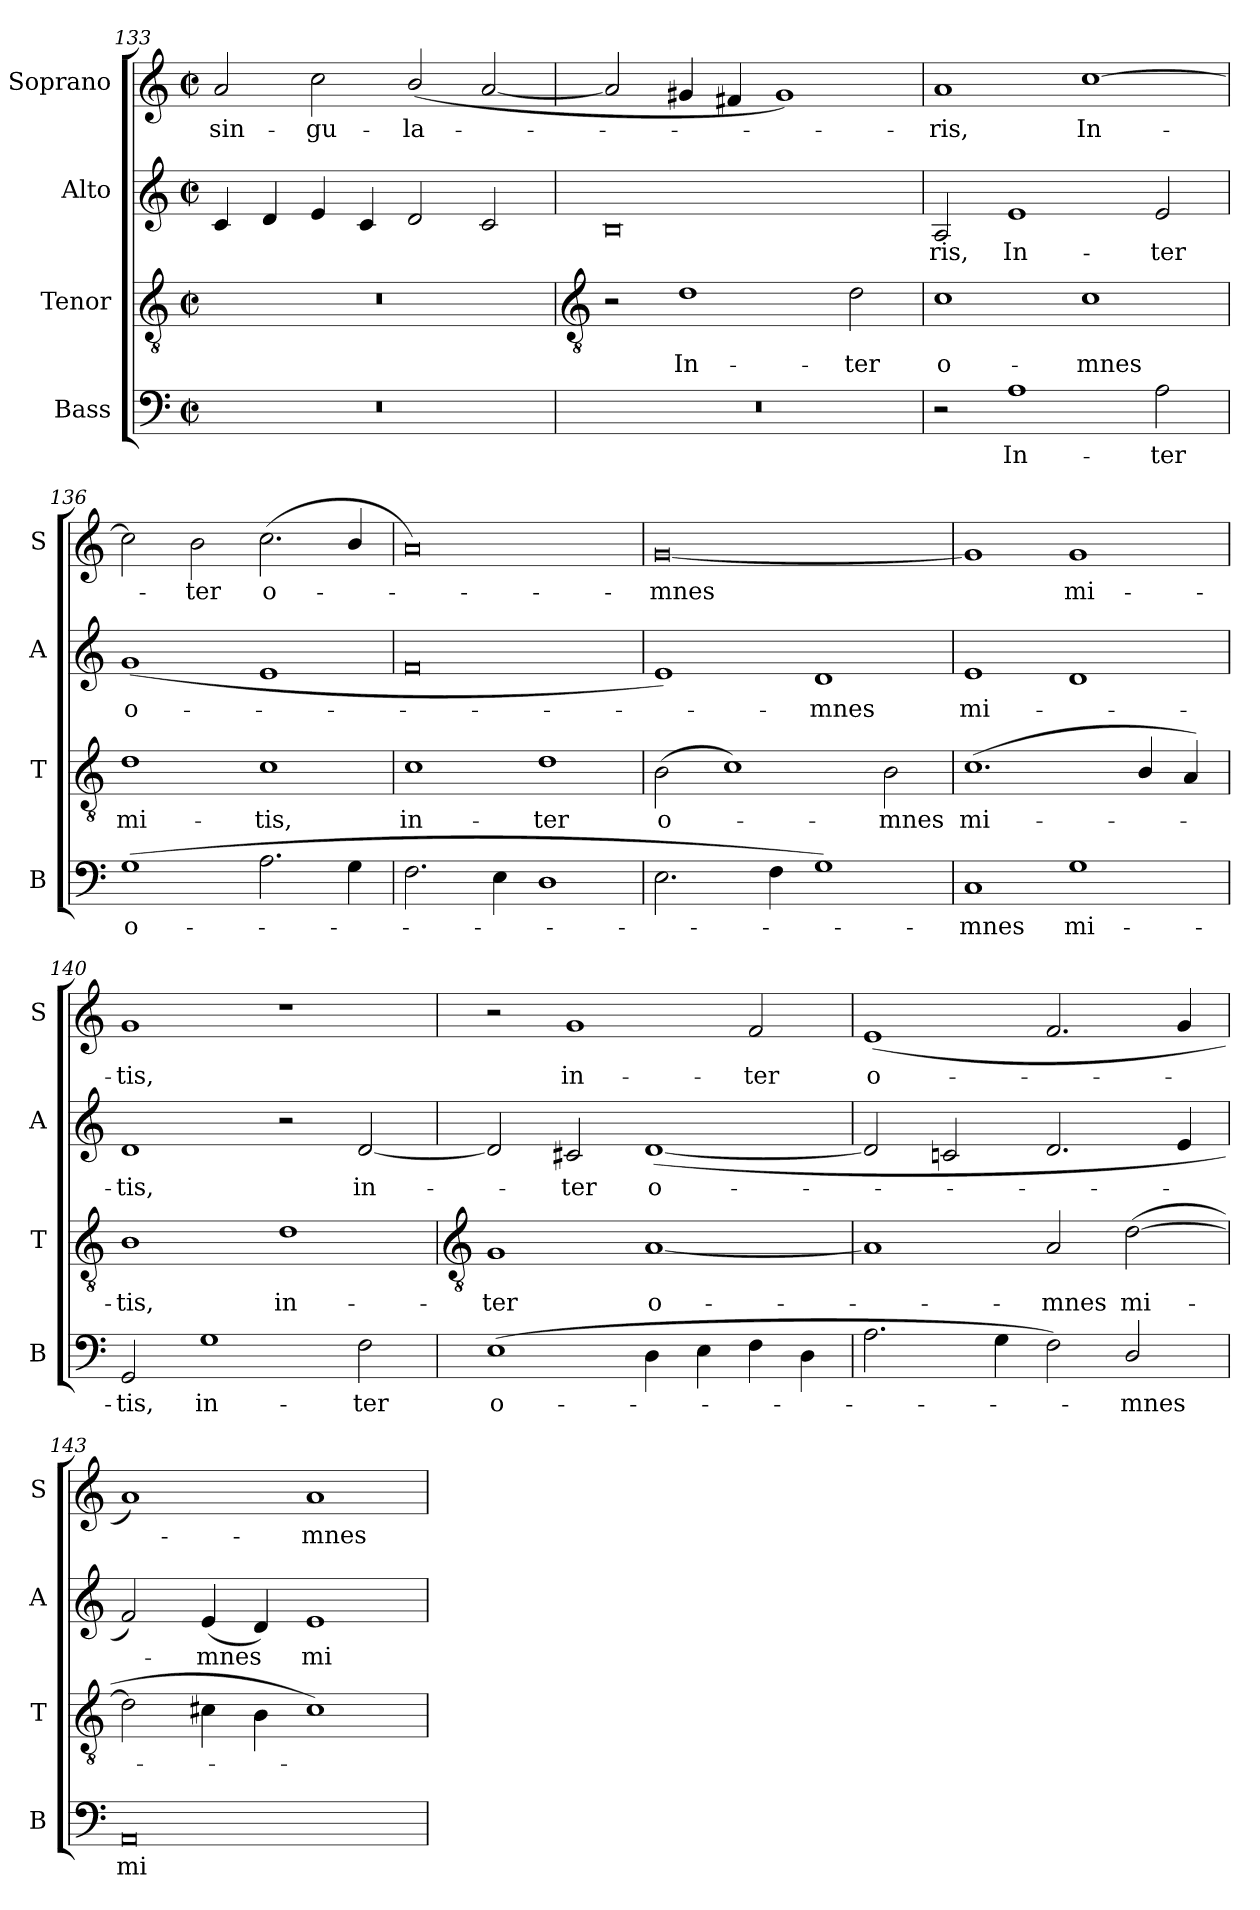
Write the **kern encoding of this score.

**kern	**text	**kern	**text	**kern	**text	**kern	**text
*part4	*part4	*part3	*part3	*part2	*part2	*part1	*part1
*staff4	*staff4	*staff3	*staff3	*staff2	*staff2	*staff1	*staff1
*I"Bass	*	*I"Tenor	*	*I"Alto	*	*I"Soprano	*
*I'B	*	*I'T	*	*I'A	*	*I'S	*
*clefF4	*	*clefGv2	*	*clefG2	*	*clefG2	*
*k[]	*	*k[]	*	*k[]	*	*k[]	*
*C:	*	*C:	*	*C:	*	*C:	*
*M4/2	*	*M4/2	*	*M4/2	*	*M4/2	*
*met(c|)	*	*met(c|)	*	*met(c|)	*	*met(c|)	*
=133	=133	=133	=133	=133	=133	=133	=133
!	!	!	!	!	!	!	!LO:LY:b
0r	.	0r	.	4c	.	2a	sin-
.	.	.	.	4d	.	.	.
!	!	!	!	!	!	!	!LO:LY:b
.	.	.	.	4e	.	2cc	-gu-
.	.	.	.	4c	.	.	.
!	!	!	!	!	!	!	!LO:LY:b
.	.	.	.	2d	.	(<2b/	-la-
.	.	.	.	2c	.	[2a	.
!!LO:LB:g=z
=134	=134	=134	=134	=134	=134	=134	=134
*	*	*clefGv2	*	*	*	*	*
0r	.	2r	.	0B	.	2a]	.
!	!	!	!LO:LY:b	!	!	!	!
.	.	1d	In-	.	.	4g#X	.
.	.	.	.	.	.	4f#X	.
.	.	.	.	.	.	1g#)	.
!	!	!	!LO:LY:b	!	!	!	!
.	.	2d	-ter	.	.	.	.
=135	=135	=135	=135	=135	=135	=135	=135
!	!	!	!LO:LY:b	!	!LO:LY:b	!	!LO:LY:b
2r	.	1c	o-	2A	ris,	1a	ris,
!	!LO:LY:b	!	!	!	!LO:LY:b	!	!
1A	In-	.	.	1e	In-	.	.
!	!	!	!LO:LY:b	!	!	!	!LO:LY:b
.	.	1c	-mnes	.	.	[1cc	In-
!	!LO:LY:b	!	!	!	!LO:LY:b	!	!
2A	-ter	.	.	2e	-ter	.	.
=136	=136	=136	=136	=136	=136	=136	=136
!	!LO:LY:b	!	!LO:LY:b	!	!LO:LY:b	!	!
(>1G	o-	1d	mi-	(<1g	o-	2cc]	.
!	!	!	!	!	!	!	!LO:LY:b
.	.	.	.	.	.	2b	ter
!	!	!	!LO:LY:b	!	!	!	!LO:LY:b
2.A	.	1c	-tis,	1e	.	(<2.cc	o-
4G	.	.	.	.	.	4b/	.
=137	=137	=137	=137	=137	=137	=137	=137
!	!	!	!LO:LY:b	!	!	!	!
2.F	.	1c	in-	0f	.	0a/)	.
4E	.	.	.	.	.	.	.
!	!	!	!LO:LY:b	!	!	!	!
1D	.	1d	-ter	.	.	.	.
=138	=138	=138	=138	=138	=138	=138	=138
!	!	!	!LO:LY:b	!	!	!	!LO:LY:b
2.E	.	(>2B	o-	1e)	.	[0g	mnes
.	.	1c)	.	.	.	.	.
4F	.	.	.	.	.	.	.
!	!	!	!	!	!LO:LY:b	!	!
1G)	.	.	.	1d	mnes	.	.
!	!	!	!LO:LY:b	!	!	!	!
.	.	2B	mnes	.	.	.	.
=139	=139	=139	=139	=139	=139	=139	=139
!	!LO:LY:b	!	!LO:LY:b	!	!LO:LY:b	!	!
1C	mnes	(<1.c	mi-	1e	mi-	1g]	.
!	!LO:LY:b	!	!	!	!	!	!LO:LY:b
1G	mi-	.	.	1d	.	1g	mi-
.	.	4B/	.	.	.	.	.
.	.	4A)	.	.	.	.	.
=140	=140	=140	=140	=140	=140	=140	=140
!	!LO:LY:b	!	!LO:LY:b	!	!LO:LY:b	!	!LO:LY:b
2GG	-tis,	1B	tis,	1d	tis,	1g	-tis,
!	!LO:LY:b	!	!	!	!	!	!
1G	in-	.	.	.	.	.	.
!	!	!	!LO:LY:b	!	!	!	!
.	.	1d	in-	2r	.	1r	.
!	!LO:LY:b	!	!	!	!LO:LY:b	!	!
2F	-ter	.	.	[2d	in-	.	.
!!LO:LB:g=z
=141	=141	=141	=141	=141	=141	=141	=141
*	*	*clefGv2	*	*	*	*	*
!	!LO:LY:b	!	!LO:LY:b	!	!	!	!
(>1E	o-	1G	-ter	2d]	.	2r	.
!	!	!	!	!	!LO:LY:b	!	!LO:LY:b
.	.	.	.	2c#X	ter	1g	in-
!	!	!	!LO:LY:b	!	!LO:LY:b	!	!
4D	.	[1A	o-	(<[1d	o-	.	.
4E	.	.	.	.	.	.	.
!	!	!	!	!	!	!	!LO:LY:b
4F	.	.	.	.	.	2f	-ter
4D	.	.	.	.	.	.	.
=142	=142	=142	=142	=142	=142	=142	=142
!	!	!	!	!	!	!	!LO:LY:b
2.A	.	1A]	.	2d]	.	(<1e	o-
.	.	.	.	2cn	.	.	.
4G	.	.	.	.	.	.	.
!	!	!	!LO:LY:b	!	!	!	!
2F)	.	2A	mnes	2.d	.	2.f	.
!	!LO:LY:b	!	!LO:LY:b	!	!	!	!
2D/	mnes	(>[2d	mi-	.	.	.	.
.	.	.	.	4e	.	4g	.
=143	=143	=143	=143	=143	=143	=143	=143
!	!LO:LY:b	!	!	!	!	!	!
0AA	mi-	2d]	.	2f)	.	1a)	.
!	!	!	!	!	!LO:LY:b	!	!
.	.	4c#X	.	(<4e	mnes	.	.
.	.	4B	.	4d)	.	.	.
!	!	!	!	!	!LO:LY:b	!	!LO:LY:b
.	.	1c#)	.	1e	mi-	1a	mnes
=	=	=	=	=	=	=	=
*-	*-	*-	*-	*-	*-	*-	*-
